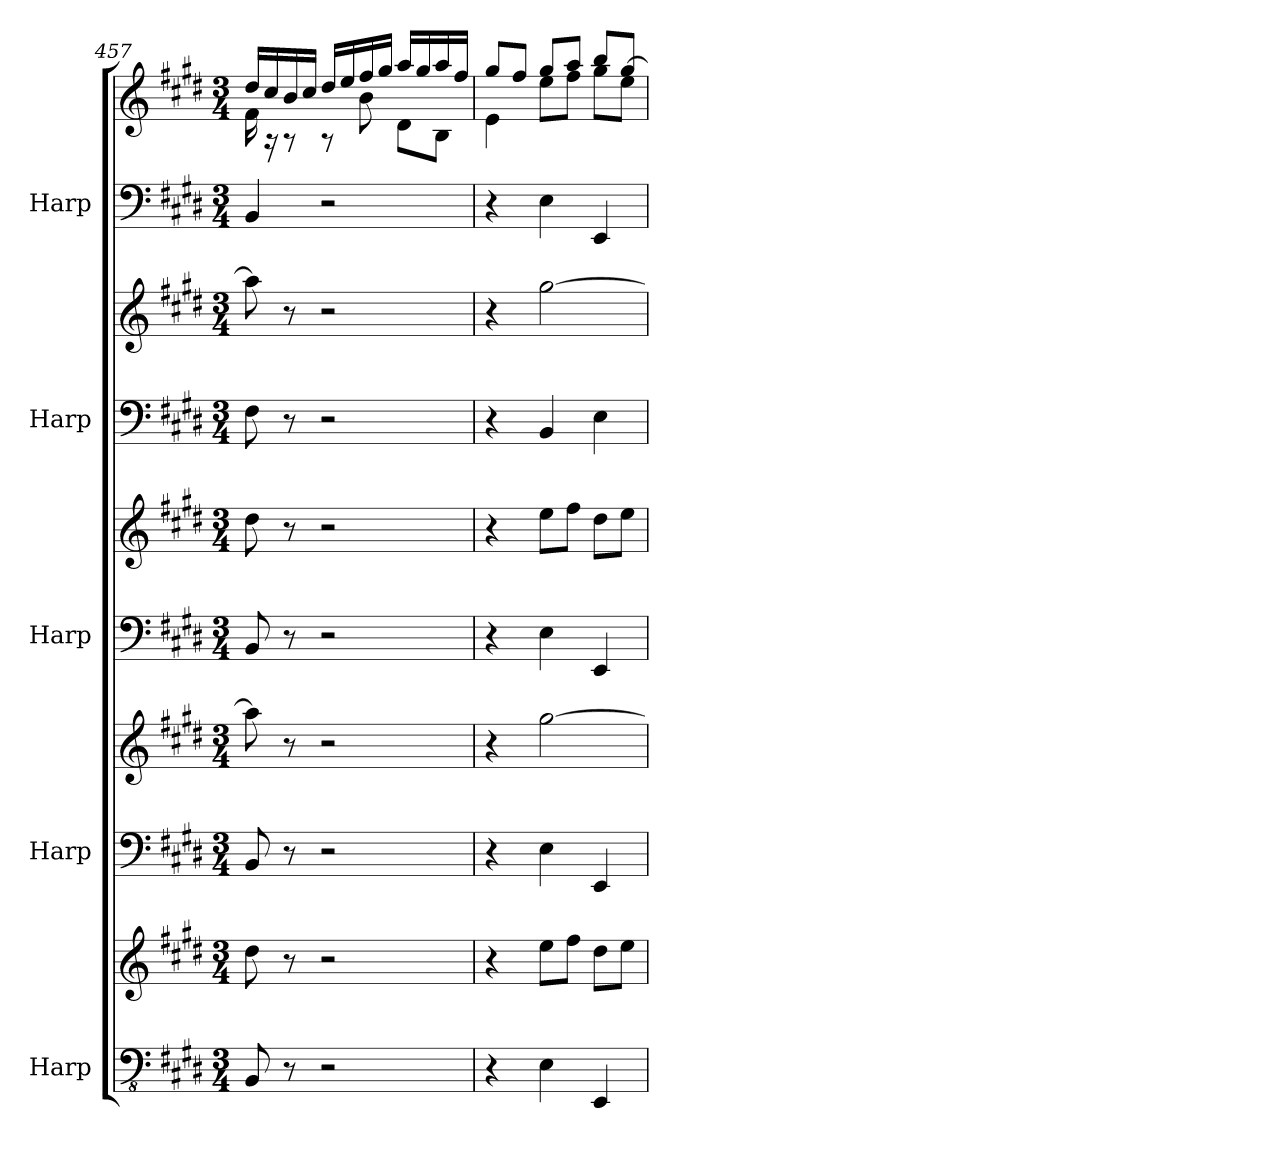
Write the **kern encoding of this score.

**kern	**kern	**kern	**kern	**kern	**kern	**kern	**kern	**kern	**kern
*part5	*part5	*part4	*part4	*part3	*part3	*part2	*part2	*part1	*part1
*staff10	*staff9	*staff8	*staff7	*staff6	*staff5	*staff4	*staff3	*staff2	*staff1
*I"Harp	*	*I"Harp	*	*I"Harp	*	*I"Harp	*	*I"Harp	*
*I'Hp	*	*I'Hp	*	*I'Hp	*	*I'Hp	*	*I'Hp	*
*clefFv4	*clefG2	*clefF4	*clefG2	*clefF4	*clefG2	*clefF4	*clefG2	*clefF4	*clefG2
*k[f#c#g#d#]	*k[f#c#g#d#]	*k[f#c#g#d#]	*k[f#c#g#d#]	*k[f#c#g#d#]	*k[f#c#g#d#]	*k[f#c#g#d#]	*k[f#c#g#d#]	*k[f#c#g#d#]	*k[f#c#g#d#]
*M3/4	*M3/4	*M3/4	*M3/4	*M3/4	*M3/4	*M3/4	*M3/4	*M3/4	*M3/4
=457	=457	=457	=457	=457	=457	=457	=457	=457	=457
*	*	*	*	*	*	*	*	*	*^
8BBB/	8dd#\	8BB/	8aa\]	8BB/	8dd#\	8F#\	8aa\]	4BB/	16dd#/LL	16f#\
.	.	.	.	.	.	.	.	.	16cc#/	16rA
8r	8r	8r	8r	8r	8r	8r	8r	.	16b/	8rA
.	.	.	.	.	.	.	.	.	16cc#/JJ	.
2r	2r	2r	2r	2r	2r	2r	2r	2r	16dd#/LL	8rA
.	.	.	.	.	.	.	.	.	16ee/	.
.	.	.	.	.	.	.	.	.	16ff#/	8b\
.	.	.	.	.	.	.	.	.	16gg#/JJ	.
.	.	.	.	.	.	.	.	.	16aa/LL	8d#\L
.	.	.	.	.	.	.	.	.	16gg#/	.
.	.	.	.	.	.	.	.	.	16aa/	8B\J
.	.	.	.	.	.	.	.	.	16ff#/JJ	.
!!LO:PB:g=z	!!
=458	=458	=458	=458	=458	=458	=458	=458	=458	=458	=458
4r	4r	4r	4r	4r	4r	4r	4r	4r	8gg#/L	4e\
.	.	.	.	.	.	.	.	.	8ff#/J	.
4EE\	8ee\L	4E\	[2gg#\	4E\	8ee\L	4BB/	[2gg#\	4E\	8gg#/L	8ee\L
.	8ff#\J	.	.	.	8ff#\J	.	.	.	8aa/J	8ff#\J
4EEE/	8dd#\L	4EE/	.	4EE/	8dd#\L	4E\	.	4EE/	8bb/L	8gg#\L
.	8ee\J	.	.	.	8ee\J	.	.	.	[8gg#/J	8ee\J
*	*	*	*	*	*	*	*	*	*v	*v
=	=	=	=	=	=	=	=	=	=
*-	*-	*-	*-	*-	*-	*-	*-	*-	*-
